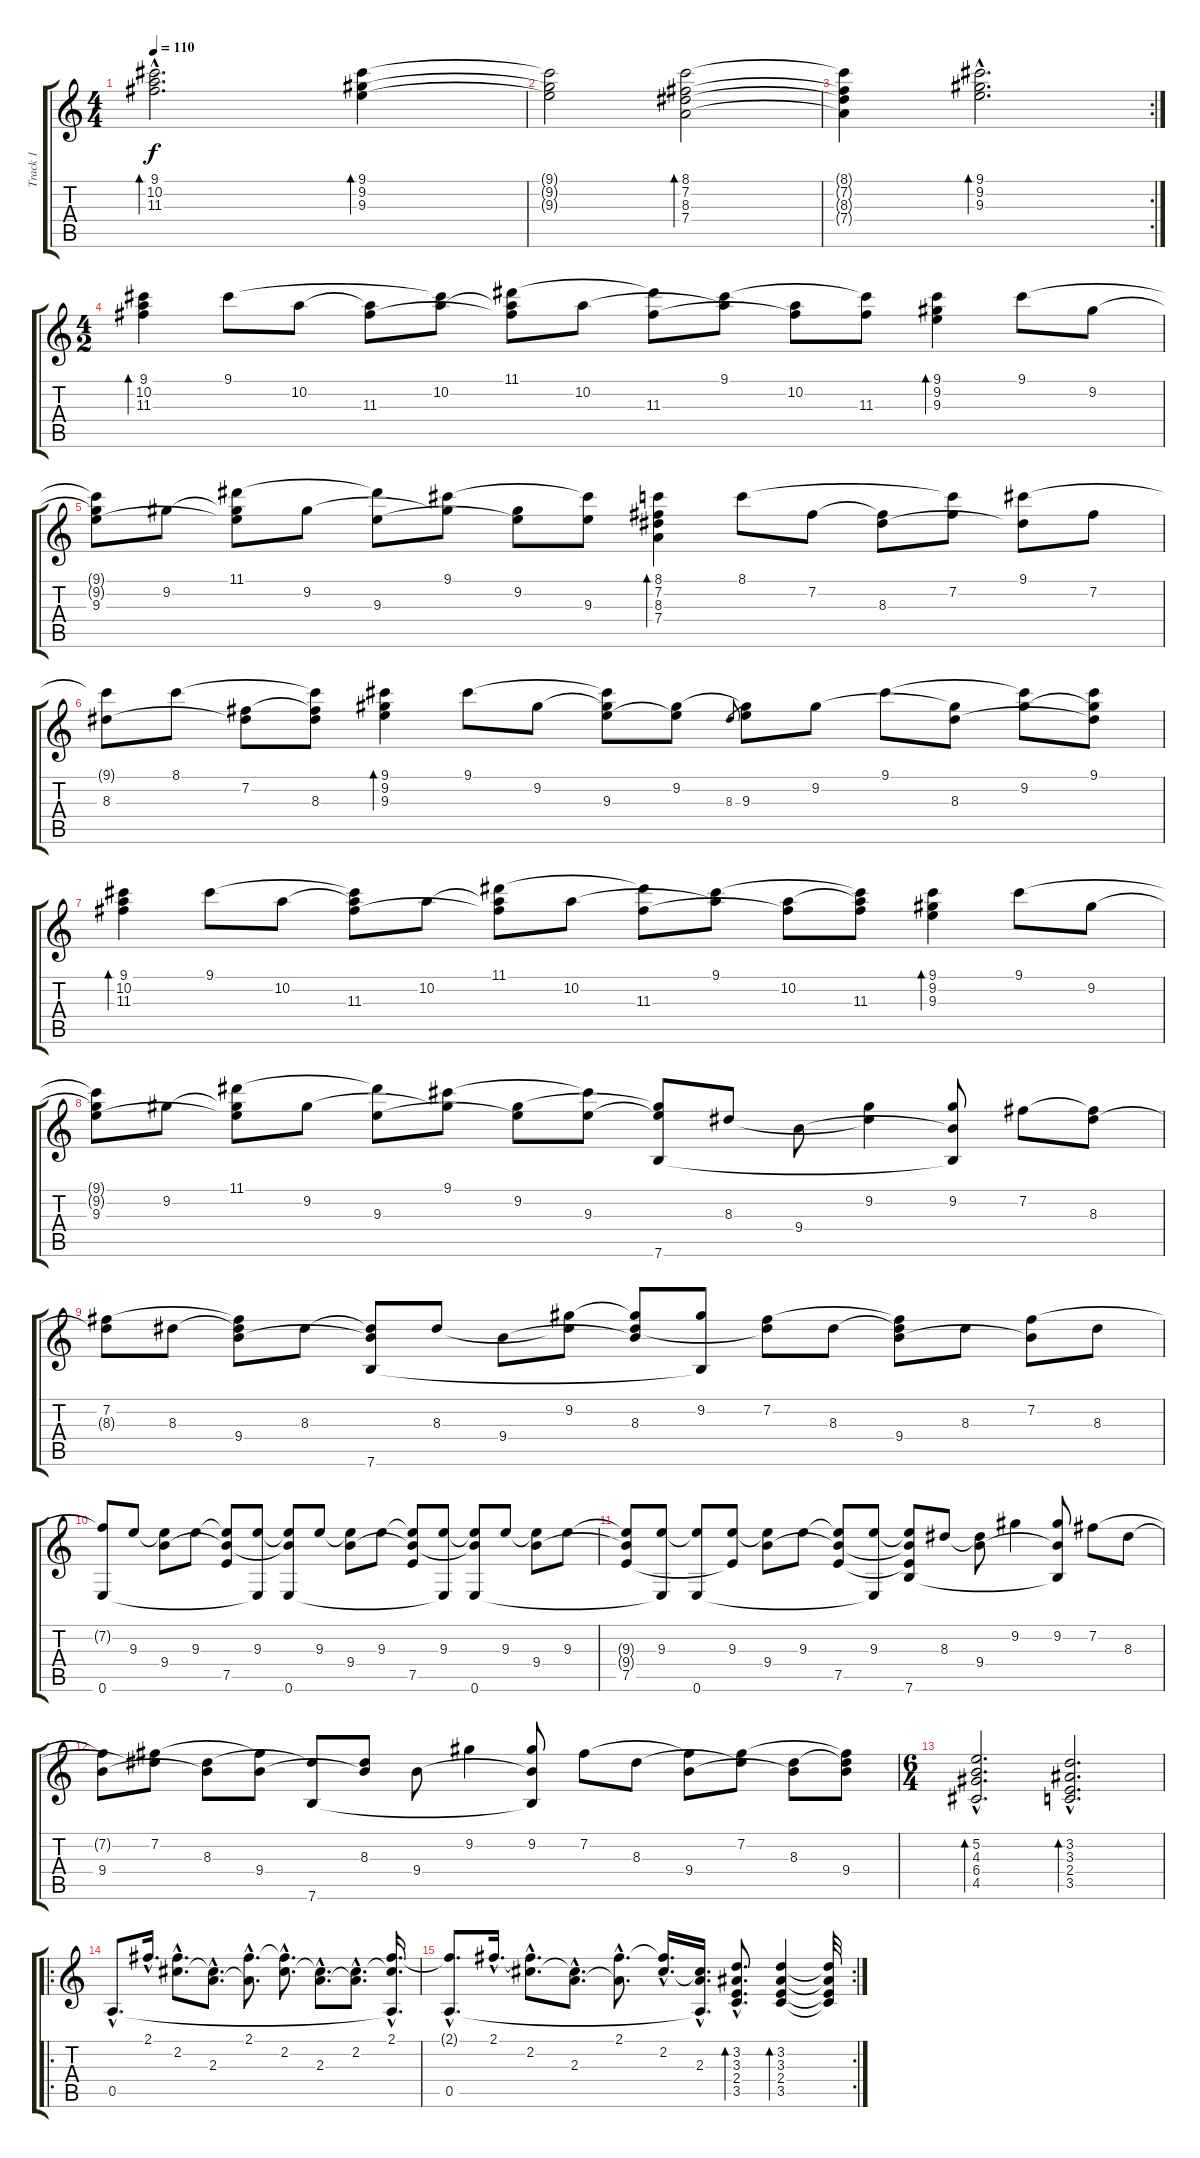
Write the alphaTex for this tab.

\track ("Track 1" "Track 1") {instrument acousticguitarnylon}
\staff {score tabs}
\tuning (E4 B3 G3 D3 A2 E2) {hide}
\ts (4 4)
\tempo 110
\clef g2
\ks c
(9.1{hac} 10.2{hac} 11.3{hac}).2{d bd 480 dy f instrument acousticguitarnylon} (9.1 9.2 9.3).4{bd 480} |
(9.1{t} 9.2{t} 9.3{t}).2 (8.1 7.2 8.3 7.4).2{bd 480} |
\rc 2
(8.1{t} 7.2{t} 8.3{t} 7.4{t}).4 (9.1{hac} 9.2{hac} 9.3{hac}).2{d bd 480} |
\ts (4 2)
(9.1 10.2 11.3).4{bd 240} 9.1.8 10.2.8 (10.2{t} 11.3).8 (9.1{t} 10.2).8 (11.1 10.2{t} 11.3{t}).8 10.2.8 (11.1{t} 11.3).8 (9.1 10.2{t}).8 (10.2 11.3{t}).8 (9.1{t} 11.3).8 (9.1 9.2 9.3).4{bd 240} 9.1.8 9.2.8 |
(9.1{t} 9.2{t} 9.3).8 9.2.8 (11.1 9.2{t} 9.3{t}).8 9.2.8 (11.1{t} 9.3).8 (9.1 9.2{t}).8 (9.2 9.3{t}).8 (9.1{t} 9.3).8 (8.1 7.2 8.3 7.4).4{bd 240} 8.1.8 7.2.8 (7.2{t} 8.3).8 (8.1{t} 7.2).8 (9.1 8.3{t}).8 7.2.8 |
(9.1{t} 8.3).8 8.1.8 (7.2 8.3{t}).8 (8.1{t} 7.2{t} 8.3).8 (9.1 9.2 9.3).4{bd 240} 9.1.8 9.2.8 (9.1{t} 9.2{t} 9.3).8 (9.2 9.3{t}).8 8.3.8{gr} (9.2{t} 9.3).8 9.2.8 9.1.8 (9.2{t} 8.3).8 (9.1{t} 9.2).8 (9.1 9.2{t} 8.3{t}).8 |
(9.1 10.2 11.3).4{bd 240} 9.1.8 10.2.8 (9.1{t} 10.2{t} 11.3).8 10.2.8 (11.1 10.2{t} 11.3{t}).8 10.2.8 (11.1{t} 11.3).8 (9.1 10.2{t}).8 (10.2 11.3{t}).8 (9.1{t} 10.2{t} 11.3).8 (9.1 9.2 9.3).4{bd 240} 9.1.8 9.2.8 |
(9.1{t} 9.2{t} 9.3).8 9.2.8 (11.1 9.2{t} 9.3{t}).8 9.2.8 (11.1{t} 9.3).8 (9.1 9.2{t}).8 (9.2 9.3{t}).8 (9.1{t} 9.3).8 (9.2{t} 9.3{t} 7.6).8 8.3.8 9.4.8 (9.2 8.3{t}).4 (9.2 9.4{t} 7.6{t}).8 7.2.8 (7.2{t} 8.3).8 |
(7.2 8.3{t}).8 8.3.8 (7.2{t} 8.3{t} 9.4).8 8.3.8 (8.3{t} 9.4{t} 7.6).8 8.3.8 9.4.8 (9.2 8.3{t}).8 (9.2{t} 8.3 9.4{t}).8 (9.2 7.6{t}).8 (7.2 8.3{t}).8 8.3.8 (7.2{t} 8.3{t} 9.4).8 8.3.8 (7.2 9.4{t}).8 8.3.8 |
(7.2{t} 0.6).8 9.3.8 (9.3{t} 9.4).8 9.3.8 (9.3{t} 9.4{t} 7.5).8 (9.3 0.6{t}).8 (9.3{t} 9.4{t} 0.6).8 9.3.8 (9.3{t} 9.4).8 9.3.8 (9.3{t} 9.4{t} 7.5).8 (9.3 0.6{t}).8 (9.3{t} 9.4{t} 0.6).8 9.3.8 (9.3{t} 9.4).8 9.3.8 |
(9.3{t} 9.4{t} 7.5).8 (9.3 0.6{t}).8 (9.3{t} 0.6).8 (9.3 7.5{t}).8 (9.3{t} 9.4).8 9.3.8 (9.3{t} 9.4{t} 7.5).8 (9.3 0.6{t}).8 (9.3{t} 9.4{t} 7.5{t} 7.6).8 8.3.8 (8.3{t} 9.4).8 9.2.4 (9.2 9.4{t} 7.6{t}).8 7.2.8 8.3.8 |
(7.2{t} 9.4).8 (7.2 8.3{t}).8 (8.3 9.4{t}).8 (7.2{t} 9.4).8 (8.3{t} 7.6).8 (8.3 9.4{t}).8 9.4.8 9.2.4 (9.2 9.4{t} 7.6{t}).8 7.2.8 8.3.8 (7.2{t} 9.4).8 (7.2 8.3{t}).8 (8.3 9.4{t}).8 (7.2{t} 8.3{t} 9.4).8 |
\ts (6 4)
(5.2{hac} 4.3{hac} 6.4{hac} 4.5{hac}).2{d bd 240} (3.2{hac} 3.3{hac} 2.4{hac} 3.5{hac}).2{d bd 240} |
\ro
0.5{hac}.8{d} 2.1{hac}.16{d} (2.1{hac t} 2.2{hac}).8{d} (2.2{hac t} 2.3{hac}).8{d} (2.1{hac} 2.3{hac t}).8{d} (2.1{hac t} 2.2{hac}).8{d} (2.2{hac t} 2.3{hac}).8{d} (2.2{hac} 2.3{hac t}).8{d} (2.1{hac} 2.2{hac t} 0.5{hac t}).16{d} |
\rc 2
(2.1{hac t} 0.5{hac}).8{d} 2.1{hac}.16{d} (2.1{hac t} 2.2{hac}).8{d} (2.2{hac t} 2.3{hac}).8{d} (2.1{hac} 2.3{hac t}).8{d} (2.1{hac t} 2.2{hac}).16{d} (2.2{hac t} 2.3{hac} 0.5{hac t}).16{d} (3.2{hac} 3.3{hac} 2.4{hac} 3.5{hac}).8{d bd 60} (3.2 3.3 2.4 3.5).4{bd 60} (3.2{t} 3.3{t} 2.4{t} 3.5{t}).32
